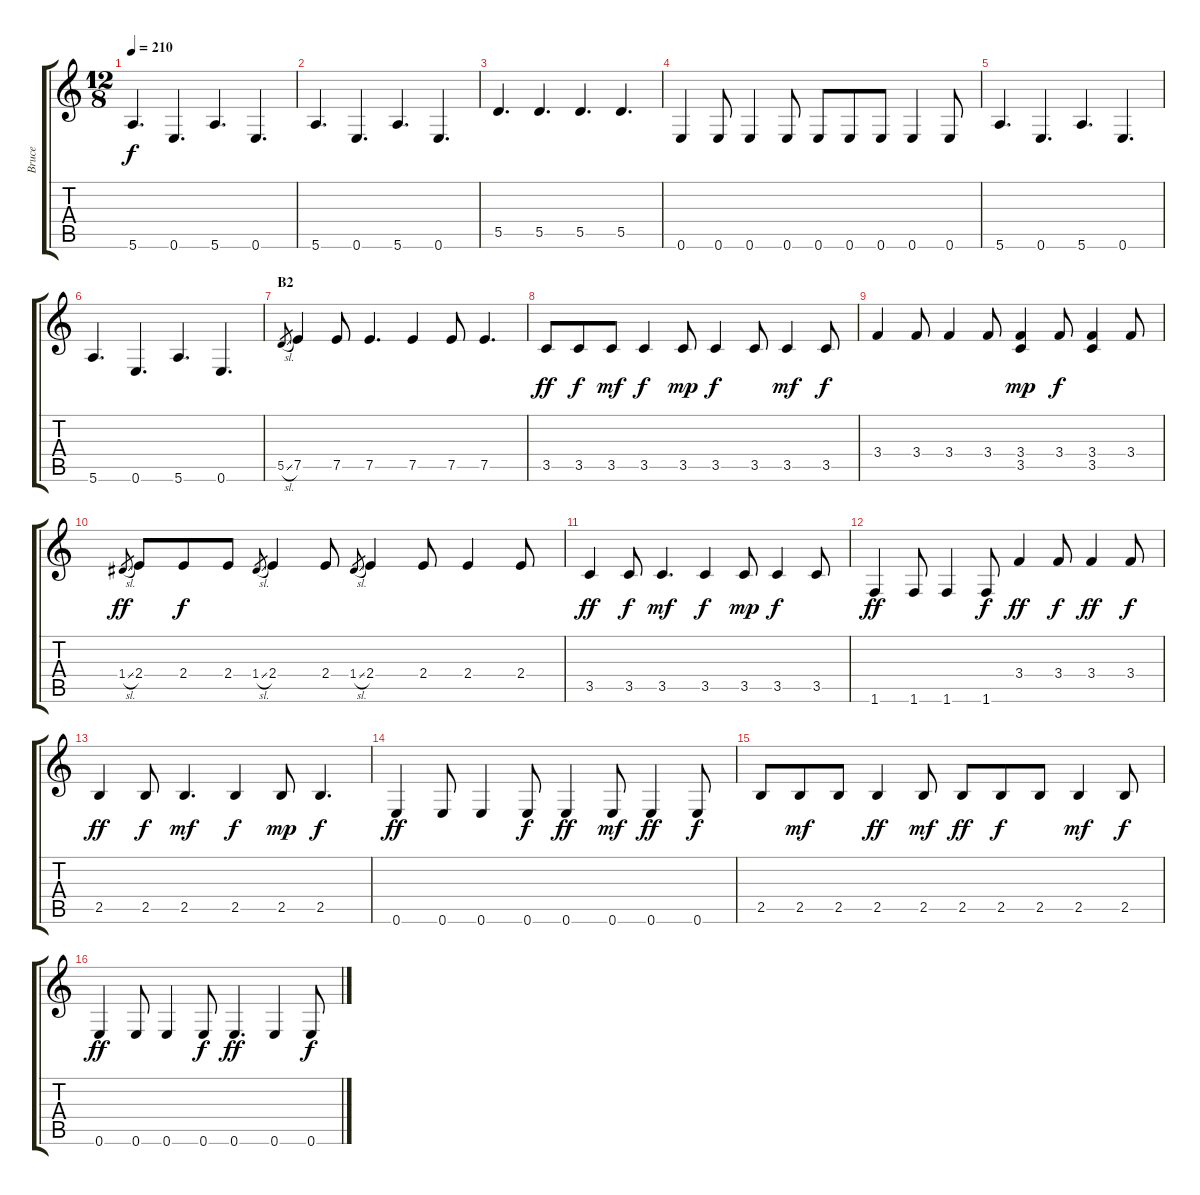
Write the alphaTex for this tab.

\track ("Bruce" "Bruce") {instrument electricguitarmuted}
\staff {score tabs}
\tuning (E4 B3 G3 D3 A2 E2) {hide}
\ts (12 8)
\tempo 210
\clef g2
\ks c
5.6.4{d dy f} 0.6.4{d} 5.6.4{d} 0.6.4{d} |
5.6.4{d} 0.6.4{d} 5.6.4{d} 0.6.4{d} |
5.5.4{d} 5.5.4{d} 5.5.4{d} 5.5.4{d} |
0.6.4 0.6.8 0.6.4 0.6.8 0.6.8 0.6.8 0.6.8 0.6.4 0.6.8 |
5.6.4{d} 0.6.4{d} 5.6.4{d} 0.6.4{d} |
5.6.4{d} 0.6.4{d} 5.6.4{d} 0.6.4{d} |
\section ("" "B2")
5.5{sl}.8{gr} 7.5.4{volume 14} 7.5.8 7.5.4{d} 7.5.4 7.5.8 7.5.4{d} |
3.5.8{dy ff} 3.5.8{dy f} 3.5.8{dy mf} 3.5.4{dy f} 3.5.8{dy mp} 3.5.4{dy f} 3.5.8 3.5.4{dy mf} 3.5.8{dy f} |
3.4.4 3.4.8 3.4.4 3.4.8 (3.4 3.5).4{dy mp} 3.4.8{dy f} (3.4 3.5).4 3.4.8 |
1.4{sl}.8{gr dy ff} 2.4.8 2.4.8{dy f} 2.4.8 1.4{sl}.8{gr} 2.4.4 2.4.8 1.4{sl}.8{gr} 2.4.4 2.4.8 2.4.4 2.4.8 |
3.5.4{dy ff} 3.5.8{dy f} 3.5.4{d dy mf} 3.5.4{dy f} 3.5.8{dy mp} 3.5.4{dy f} 3.5.8 |
1.6.4{dy ff} 1.6.8 1.6.4 1.6.8{dy f} 3.4.4{dy ff} 3.4.8{dy f} 3.4.4{dy ff} 3.4.8{dy f} |
2.5.4{dy ff} 2.5.8{dy f} 2.5.4{d dy mf} 2.5.4{dy f} 2.5.8{dy mp} 2.5.4{d dy f} |
0.6.4{dy ff} 0.6.8 0.6.4 0.6.8{dy f} 0.6.4{dy ff} 0.6.8{dy mf} 0.6.4{dy ff} 0.6.8{dy f} |
2.5.8 2.5.8{dy mf} 2.5.8 2.5.4{dy ff} 2.5.8{dy mf} 2.5.8{dy ff} 2.5.8{dy f} 2.5.8 2.5.4{dy mf} 2.5.8{dy f} |
0.6.4{dy ff} 0.6.8 0.6.4 0.6.8{dy f} 0.6.4{d dy ff} 0.6.4 0.6.8{dy f}
